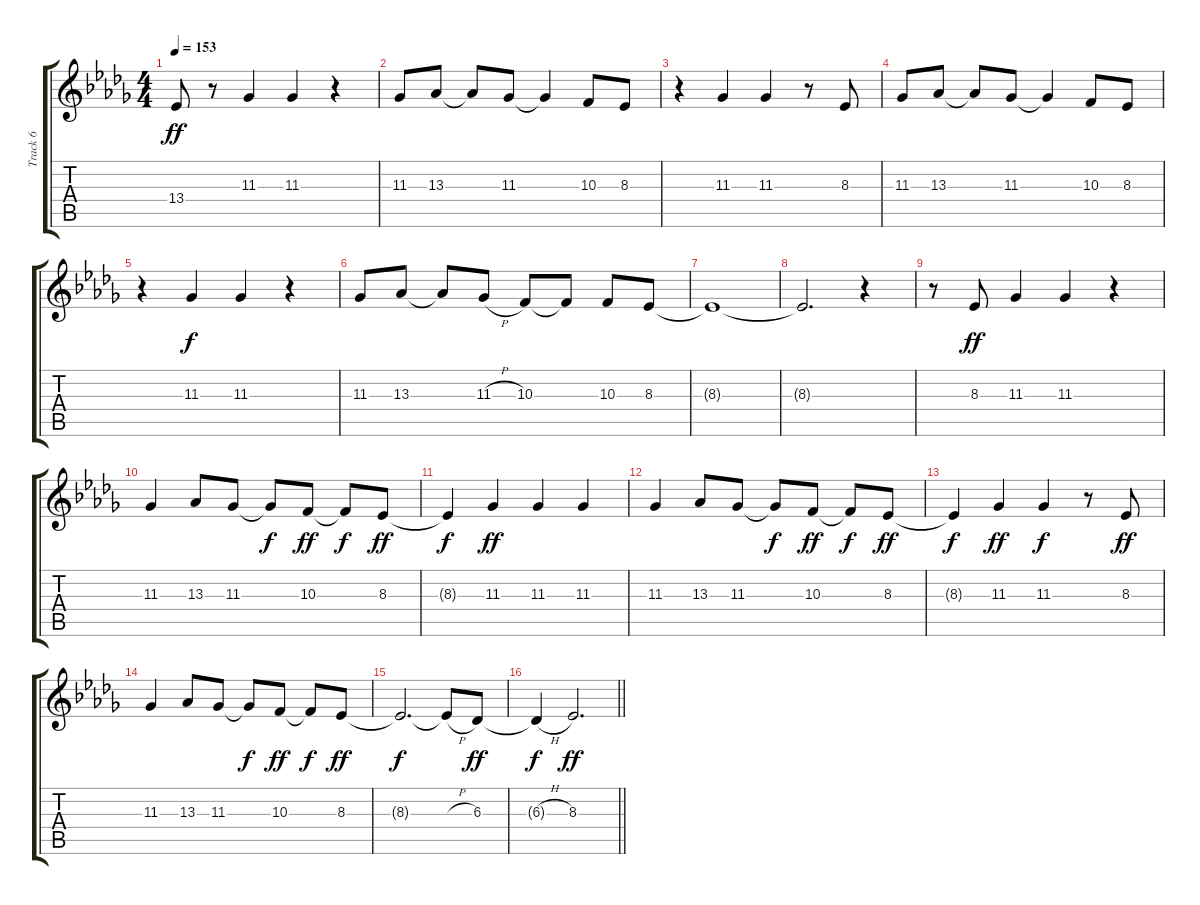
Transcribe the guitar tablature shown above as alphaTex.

\track ("Track 6" "Track 6") {solo instrument lead2sawtooth}
\staff {score tabs}
\tuning (E4 B3 G3 D3 A2 E2) {hide}
\ts (4 4)
\tempo 153
\clef g2
\ks db
13.4{t}.8{dy ff} r.8 11.3.4 11.3.4 r.4 |
11.3.8 13.3.8 13.3{t}.8 11.3.8 11.3{t}.4 10.3.8 8.3.8 |
r.4 11.3.4 11.3.4 r.8 8.3.8 |
11.3.8 13.3.8 13.3{t}.8 11.3.8 11.3{t}.4 10.3.8 8.3.8 |
r.4 11.3.4{dy f} 11.3.4 r.4 |
11.3.8 13.3.8 13.3{t}.8 11.3{h}.8 10.3.8 10.3{t}.8 10.3.8 8.3.8 |
8.3{t}.1 |
8.3{t}.2{d} r.4 |
r.8 8.3.8{dy ff} 11.3.4 11.3.4 r.4 |
11.3.4 13.3.8 11.3.8 11.3{t}.8{dy f} 10.3.8{dy ff} 10.3{t}.8{dy f} 8.3.8{dy ff} |
8.3{t}.4{dy f} 11.3.4{dy ff} 11.3.4 11.3.4 |
11.3.4 13.3.8 11.3.8 11.3{t}.8{dy f} 10.3.8{dy ff} 10.3{t}.8{dy f} 8.3.8{dy ff} |
8.3{t}.4{dy f} 11.3.4{dy ff} 11.3.4{dy f} r.8 8.3.8{dy ff} |
11.3.4 13.3.8 11.3.8 11.3{t}.8{dy f} 10.3.8{dy ff} 10.3{t}.8{dy f} 8.3.8{dy ff} |
8.3{t}.2{d dy f} 8.3{h t}.8 6.3.8{dy ff} |
\barLineRight lightlight
6.3{h t}.4{dy f} 8.3.2{d dy ff}
